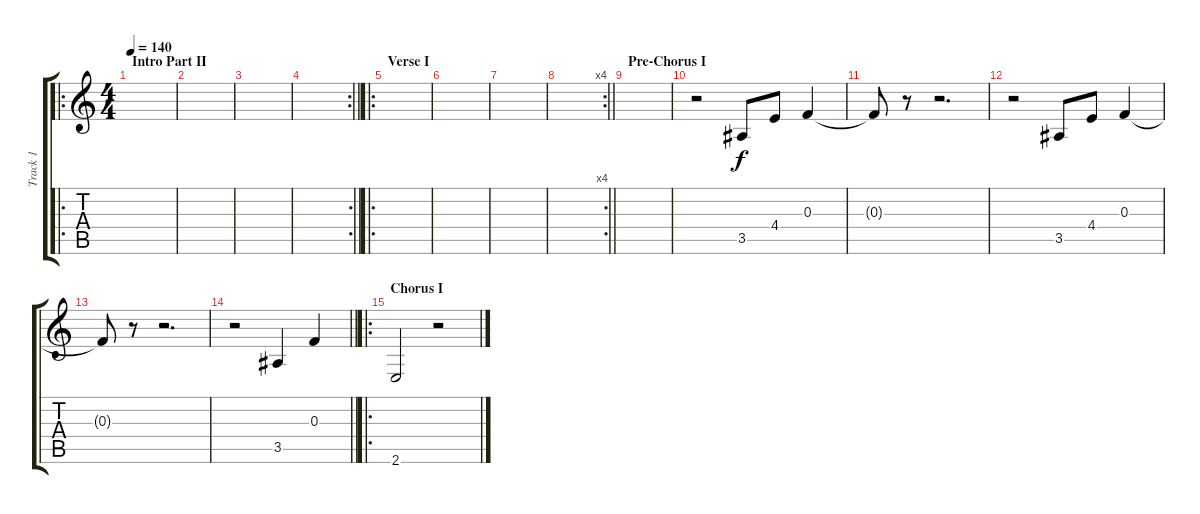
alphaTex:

\track ("Track 1" "Track 1") {instrument electricguitarclean}
\staff {score tabs}
\tuning (D4 A3 F3 C3 G2 D2) {hide}
\ro
\ts (4 4)
\section ("" "Intro Part II")
\tempo 140
\clef g2
\ks c
|
|
|
\rc 2
\barLineRight lightlight
|
\ro
\section ("" "Verse I")
|
|
|
\rc 4
\barLineRight lightlight
|
\section ("" "Pre-Chorus I")
|
r.2 3.5.8 4.4.8 0.3.4 |
0.3{t}.8 r.8 r.2{d} |
r.2 3.5.8 4.4.8 0.3.4 |
0.3{t}.8 r.8 r.2{d} |
\barLineRight lightlight
r.2 3.5.4 0.3.4 |
\ro
\section ("" "Chorus I")
2.6.2 r.2
